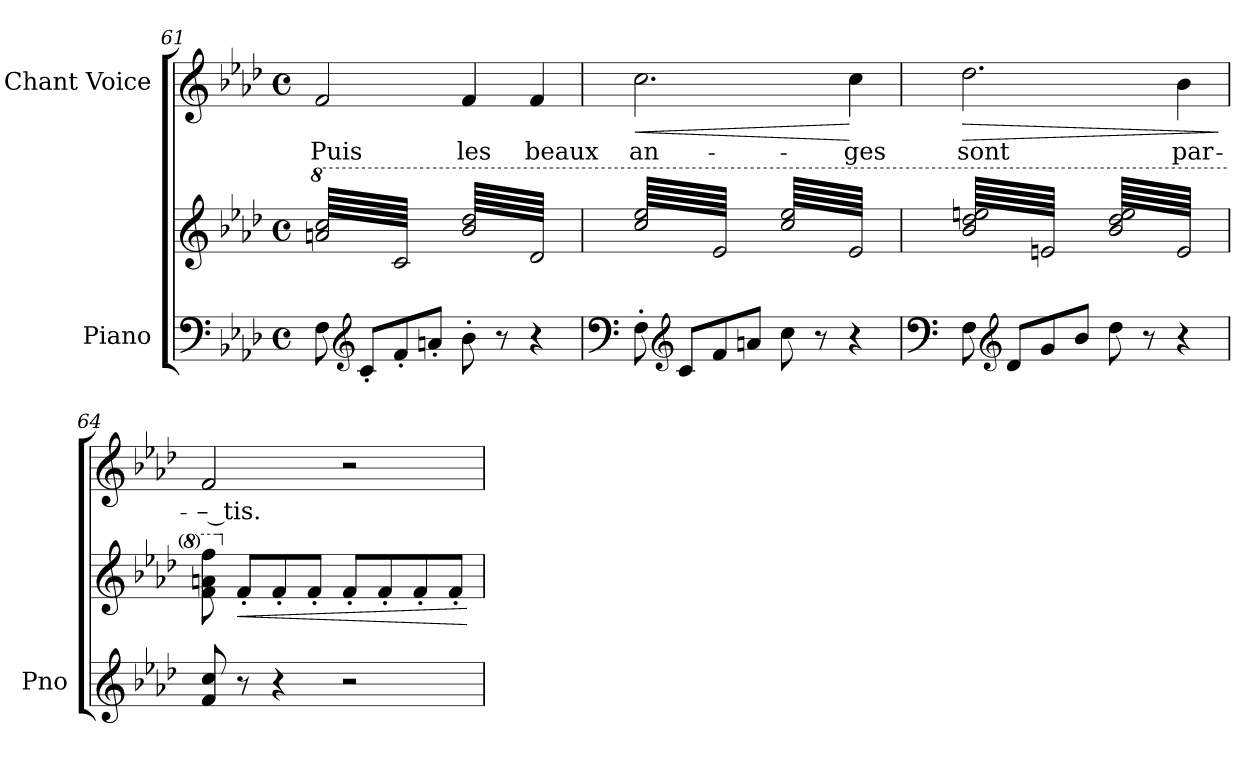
**kern	**kern	**dynam	**kern	**text	**dynam
*part2	*part2	*part2	*part1	*part1	*part1
*staff3	*staff2	*staff2/3	*staff1	*staff1	*staff1
*I"Piano	*	*	*I"Chant Voice	*	*
*I'Pno	*	*	*	*	*
*clefF4	*clefG2	*	*clefG2	*	*
*k[b-e-a-d-]	*k[b-e-a-d-]	*	*k[b-e-a-d-]	*	*
*M4/4	*M4/4	*	*M4/4	*	*
*met(c)	*met(c)	*	*met(c)	*	*
*	*8va	*	*	*	*
=61	=61	=61	=61	=61	=61
*	*tremolo	*	*	*	*
8F\	64aan/ 64ccc/LLLL	.	2f/	Puis	.
.	64cc/	.	.	.	.
.	64aan/ 64ccc/	.	.	.	.
.	64cc/	.	.	.	.
.	64aan/ 64ccc/	.	.	.	.
.	64cc/	.	.	.	.
.	64aan/ 64ccc/	.	.	.	.
.	64cc/	.	.	.	.
*clefG2	*	*	*	*	*
8c'/L	64aan/ 64ccc/	.	.	.	.
.	64cc/	.	.	.	.
.	64aan/ 64ccc/	.	.	.	.
.	64cc/	.	.	.	.
.	64aan/ 64ccc/	.	.	.	.
.	64cc/	.	.	.	.
.	64aan/ 64ccc/	.	.	.	.
.	64cc/	.	.	.	.
8f'/	64aan/ 64ccc/	.	.	.	.
.	64cc/	.	.	.	.
.	64aan/ 64ccc/	.	.	.	.
.	64cc/	.	.	.	.
.	64aan/ 64ccc/	.	.	.	.
.	64cc/	.	.	.	.
.	64aan/ 64ccc/	.	.	.	.
.	64cc/	.	.	.	.
8an'/J	64aan/ 64ccc/	.	.	.	.
.	64cc/	.	.	.	.
.	64aan/ 64ccc/	.	.	.	.
.	64cc/	.	.	.	.
.	64aan/ 64ccc/	.	.	.	.
.	64cc/	.	.	.	.
.	64aan/ 64ccc/	.	.	.	.
.	64cc/JJJJ	.	.	.	.
8b-'\	64bb-/ 64ddd-/LLLL	.	4f/	les	.
.	64dd-/	.	.	.	.
.	64bb-/ 64ddd-/	.	.	.	.
.	64dd-/	.	.	.	.
.	64bb-/ 64ddd-/	.	.	.	.
.	64dd-/	.	.	.	.
.	64bb-/ 64ddd-/	.	.	.	.
.	64dd-/	.	.	.	.
8r	64bb-/ 64ddd-/	.	.	.	.
.	64dd-/	.	.	.	.
.	64bb-/ 64ddd-/	.	.	.	.
.	64dd-/	.	.	.	.
.	64bb-/ 64ddd-/	.	.	.	.
.	64dd-/	.	.	.	.
.	64bb-/ 64ddd-/	.	.	.	.
.	64dd-/	.	.	.	.
4r	64bb-/ 64ddd-/	.	4f/	beaux	.
.	64dd-/	.	.	.	.
.	64bb-/ 64ddd-/	.	.	.	.
.	64dd-/	.	.	.	.
.	64bb-/ 64ddd-/	.	.	.	.
.	64dd-/	.	.	.	.
.	64bb-/ 64ddd-/	.	.	.	.
.	64dd-/	.	.	.	.
.	64bb-/ 64ddd-/	.	.	.	.
.	64dd-/	.	.	.	.
.	64bb-/ 64ddd-/	.	.	.	.
.	64dd-/	.	.	.	.
.	64bb-/ 64ddd-/	.	.	.	.
.	64dd-/	.	.	.	.
.	64bb-/ 64ddd-/	.	.	.	.
.	64dd-/JJJJ	.	.	.	.
=62	=62	=62	=62	=62	=62
*clefF4	*	*	*	*	*
!	!	!	!	!	!LO:HP:b
8F'\	64ccc/ 64eee-/LLLL	.	2.cc\	an-	<
.	64ee-/	.	.	.	.
.	64ccc/ 64eee-/	.	.	.	.
.	64ee-/	.	.	.	.
.	64ccc/ 64eee-/	.	.	.	.
.	64ee-/	.	.	.	.
.	64ccc/ 64eee-/	.	.	.	.
.	64ee-/	.	.	.	.
*clefG2	*	*	*	*	*
8c/L	64ccc/ 64eee-/	.	.	.	.
.	64ee-/	.	.	.	.
.	64ccc/ 64eee-/	.	.	.	.
.	64ee-/	.	.	.	.
.	64ccc/ 64eee-/	.	.	.	.
.	64ee-/	.	.	.	.
.	64ccc/ 64eee-/	.	.	.	.
.	64ee-/	.	.	.	.
8f/	64ccc/ 64eee-/	.	.	.	.
.	64ee-/	.	.	.	.
.	64ccc/ 64eee-/	.	.	.	.
.	64ee-/	.	.	.	.
.	64ccc/ 64eee-/	.	.	.	.
.	64ee-/	.	.	.	.
.	64ccc/ 64eee-/	.	.	.	.
.	64ee-/	.	.	.	.
8an/J	64ccc/ 64eee-/	.	.	.	.
.	64ee-/	.	.	.	.
.	64ccc/ 64eee-/	.	.	.	.
.	64ee-/	.	.	.	.
.	64ccc/ 64eee-/	.	.	.	.
.	64ee-/	.	.	.	.
.	64ccc/ 64eee-/	.	.	.	.
.	64ee-/JJJJ	.	.	.	.
8cc\	64ccc/ 64eee-/LLLL	.	.	.	.
.	64ee-/	.	.	.	.
.	64ccc/ 64eee-/	.	.	.	.
.	64ee-/	.	.	.	.
.	64ccc/ 64eee-/	.	.	.	.
.	64ee-/	.	.	.	.
.	64ccc/ 64eee-/	.	.	.	.
.	64ee-/	.	.	.	.
8r	64ccc/ 64eee-/	.	.	.	.
.	64ee-/	.	.	.	.
.	64ccc/ 64eee-/	.	.	.	.
.	64ee-/	.	.	.	.
.	64ccc/ 64eee-/	.	.	.	.
.	64ee-/	.	.	.	.
.	64ccc/ 64eee-/	.	.	.	.
.	64ee-/	.	.	.	.
4r	64ccc/ 64eee-/	.	4cc\	-ges	[
.	64ee-/	.	.	.	.
.	64ccc/ 64eee-/	.	.	.	.
.	64ee-/	.	.	.	.
.	64ccc/ 64eee-/	.	.	.	.
.	64ee-/	.	.	.	.
.	64ccc/ 64eee-/	.	.	.	.
.	64ee-/	.	.	.	.
.	64ccc/ 64eee-/	.	.	.	.
.	64ee-/	.	.	.	.
.	64ccc/ 64eee-/	.	.	.	.
.	64ee-/	.	.	.	.
.	64ccc/ 64eee-/	.	.	.	.
.	64ee-/	.	.	.	.
.	64ccc/ 64eee-/	.	.	.	.
.	64ee-/JJJJ	.	.	.	.
=63	=63	=63	=63	=63	=63
*clefF4	*	*	*	*	*
!	!	!	!	!	!LO:HP:b
8F\	64bb-/ 64ddd-/ 64eeen/LLLL	.	2.dd-\	sont	>
.	64een/	.	.	.	.
.	64bb-/ 64ddd-/ 64eeen/	.	.	.	.
.	64een/	.	.	.	.
.	64bb-/ 64ddd-/ 64eeen/	.	.	.	.
.	64een/	.	.	.	.
.	64bb-/ 64ddd-/ 64eeen/	.	.	.	.
.	64een/	.	.	.	.
*clefG2	*	*	*	*	*
8d-/L	64bb-/ 64ddd-/ 64eeen/	.	.	.	.
.	64een/	.	.	.	.
.	64bb-/ 64ddd-/ 64eeen/	.	.	.	.
.	64een/	.	.	.	.
.	64bb-/ 64ddd-/ 64eeen/	.	.	.	.
.	64een/	.	.	.	.
.	64bb-/ 64ddd-/ 64eeen/	.	.	.	.
.	64een/	.	.	.	.
8g/	64bb-/ 64ddd-/ 64eeen/	.	.	.	.
.	64een/	.	.	.	.
.	64bb-/ 64ddd-/ 64eeen/	.	.	.	.
.	64een/	.	.	.	.
.	64bb-/ 64ddd-/ 64eeen/	.	.	.	.
.	64een/	.	.	.	.
.	64bb-/ 64ddd-/ 64eeen/	.	.	.	.
.	64een/	.	.	.	.
8b-/J	64bb-/ 64ddd-/ 64eeen/	.	.	.	.
.	64een/	.	.	.	.
.	64bb-/ 64ddd-/ 64eeen/	.	.	.	.
.	64een/	.	.	.	.
.	64bb-/ 64ddd-/ 64eeen/	.	.	.	.
.	64een/	.	.	.	.
.	64bb-/ 64ddd-/ 64eeen/	.	.	.	.
.	64een/JJJJ	.	.	.	.
8dd-\	64bb-/ 64ddd-/ 64eee/LLLL	.	.	.	.
.	64ee/	.	.	.	.
.	64bb-/ 64ddd-/ 64eee/	.	.	.	.
.	64ee/	.	.	.	.
.	64bb-/ 64ddd-/ 64eee/	.	.	.	.
.	64ee/	.	.	.	.
.	64bb-/ 64ddd-/ 64eee/	.	.	.	.
.	64ee/	.	.	.	.
8r	64bb-/ 64ddd-/ 64eee/	.	.	.	.
.	64ee/	.	.	.	.
.	64bb-/ 64ddd-/ 64eee/	.	.	.	.
.	64ee/	.	.	.	.
.	64bb-/ 64ddd-/ 64eee/	.	.	.	.
.	64ee/	.	.	.	.
.	64bb-/ 64ddd-/ 64eee/	.	.	.	.
.	64ee/	.	.	.	.
4r	64bb-/ 64ddd-/ 64eee/	.	4b-\	par-	.
.	64ee/	.	.	.	.
.	64bb-/ 64ddd-/ 64eee/	.	.	.	.
.	64ee/	.	.	.	.
.	64bb-/ 64ddd-/ 64eee/	.	.	.	.
.	64ee/	.	.	.	.
.	64bb-/ 64ddd-/ 64eee/	.	.	.	.
.	64ee/	.	.	.	.
.	64bb-/ 64ddd-/ 64eee/	.	.	.	.
.	64ee/	.	.	.	.
.	64bb-/ 64ddd-/ 64eee/	.	.	.	.
.	64ee/	.	.	.	.
.	64bb-/ 64ddd-/ 64eee/	.	.	.	.
.	64ee/	.	.	.	.
.	64bb-/ 64ddd-/ 64eee/	.	.	.	.
.	64ee/JJJJ	.	.	.	.
*	*Xtremolo	*	*	*	*
.	.	.	.	.	]
=64	=64	=64	=64	=64	=64
8f/ 8cc/	8ff\ 8aan\ 8fff\	.	2f/	-– tis.	.
.	.	.	.	.	.
.	.	.	.	.	.
.	.	.	.	.	.
.	.	.	.	.	.
.	.	.	.	.	.
.	.	.	.	.	.
.	.	.	.	.	.
*	*X8va	*	*	*	*
!	!	!LO:HP:b	!	!	!
8r	8f'/L	<	.	.	.
.	.	.	.	.	.
.	.	.	.	.	.
.	.	.	.	.	.
.	.	.	.	.	.
.	.	.	.	.	.
.	.	.	.	.	.
.	.	.	.	.	.
4r	8f'/	.	.	.	.
.	8f'/J	.	.	.	.
2r	8f'/L	.	2r	.	.
.	8f'/	.	.	.	.
.	8f'/	.	.	.	.
.	8f'/J	.	.	.	.
.	.	[	.	.	.
=	=	=	=	=	=
*-	*-	*-	*-	*-	*-
